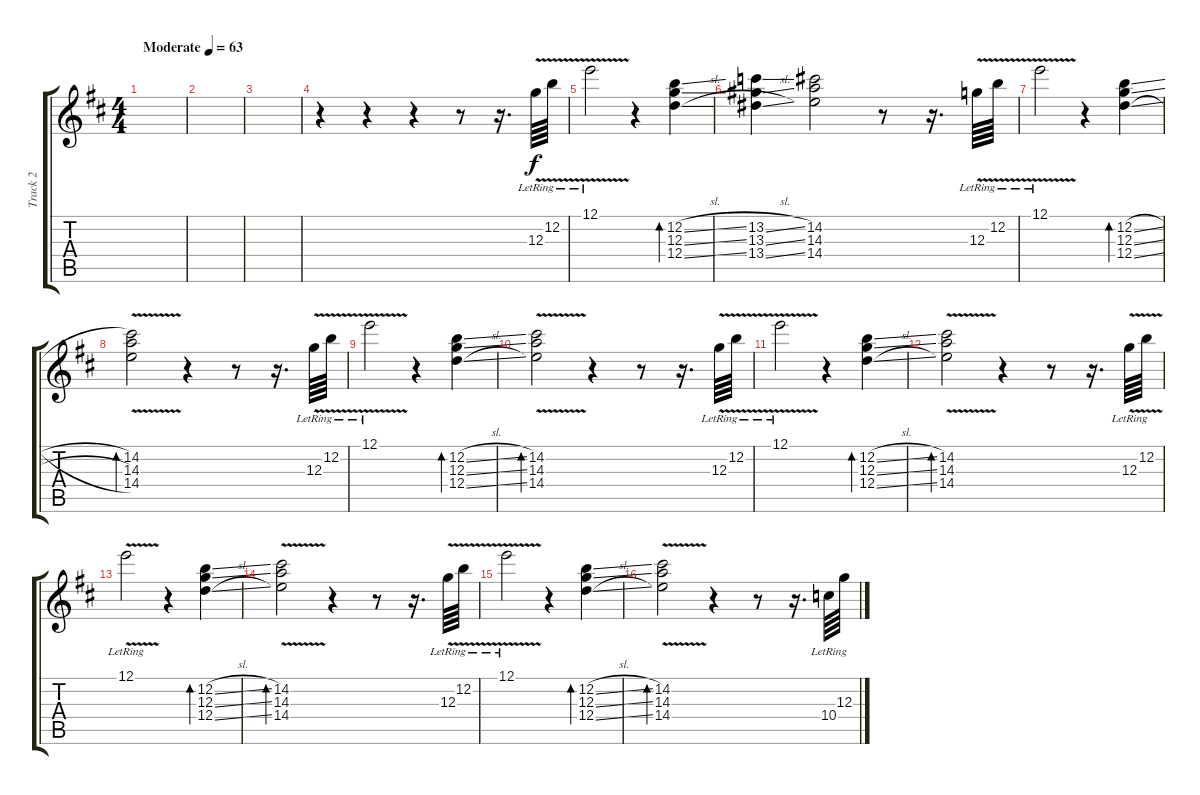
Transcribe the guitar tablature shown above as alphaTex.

\track ("Track 2" "Track 2") {instrument electricguitarjazz}
\staff {score tabs}
\tuning (E4 B3 G3 D3 A2 E2) {hide}
\ts (4 4)
\tempo (63 "Moderate")
\clef g2
\ks d
|
|
|
r.4 r.4 r.4 r.8 r.16{d} 12.3{v lr}.64 12.2{v lr}.64 |
12.1{v lr}.2 r.4 (12.2{sl} 12.3{sl} 12.4{sl}).4{bd 60} |
(13.2{sl} 13.3{sl} 13.4{sl}).4 (14.2 14.3 14.4).2 r.8 r.16{d} 12.3{v lr}.64 12.2{v lr}.64 |
12.1{v lr}.2 r.4 (12.2{sl} 12.3{sl} 12.4{sl}).4{bd 60} |
(14.2 14.3{v} 14.4).2{bd 60} r.4 r.8 r.16{d} 12.3{v lr}.64 12.2{v lr}.64 |
12.1{v lr}.2 r.4 (12.2{sl} 12.3{sl} 12.4{sl}).4{bd 60} |
(14.2 14.3{v} 14.4).2{bd 60} r.4 r.8 r.16{d} 12.3{v lr}.64 12.2{v lr}.64 |
12.1{v lr}.2 r.4 (12.2{sl} 12.3{sl} 12.4{sl}).4{bd 60} |
(14.2 14.3{v} 14.4).2{bd 60} r.4 r.8 r.16{d} 12.3{v lr}.64 12.2{v lr}.64 |
12.1{v lr}.2 r.4 (12.2{sl} 12.3{sl} 12.4{sl}).4{bd 60} |
(14.2 14.3{v} 14.4).2{bd 60} r.4 r.8 r.16{d} 12.3{v lr}.64 12.2{v lr}.64 |
12.1{v lr}.2 r.4 (12.2{sl} 12.3{sl} 12.4{sl}).4{bd 60} |
(14.2 14.3{v} 14.4).2{bd 60} r.4 r.8 r.16{d} 10.4{lr}.64 12.3{lr}.64
